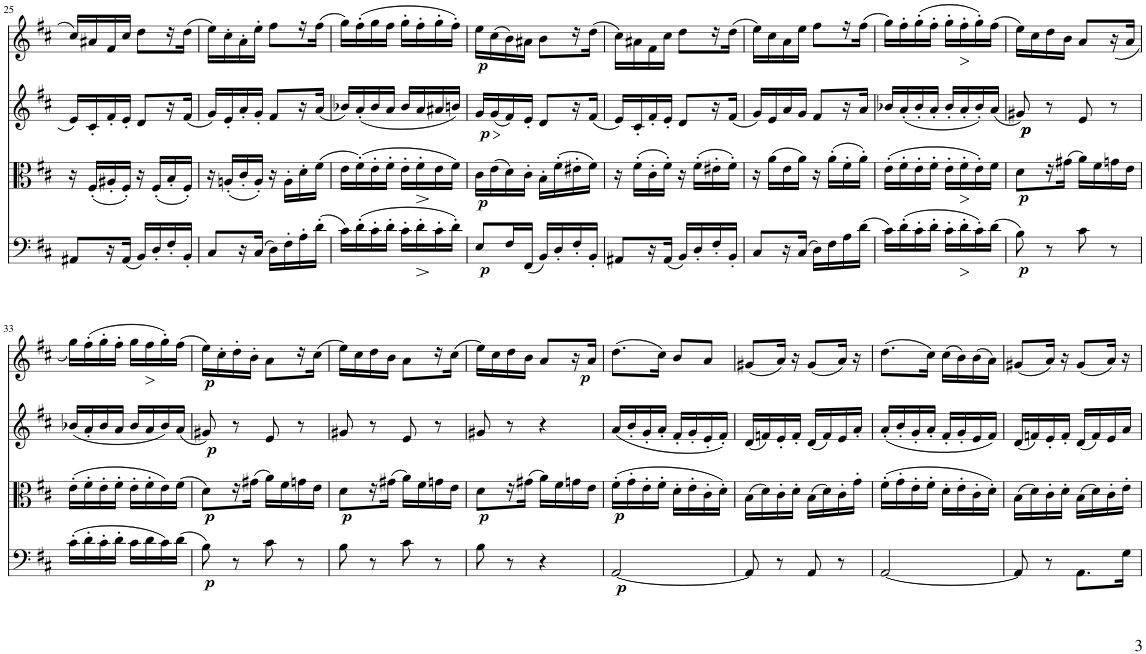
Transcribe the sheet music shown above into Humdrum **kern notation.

**kern	**dynam	**kern	**dynam	**kern	**dynam	**kern	**dynam
*part4	*part4	*part3	*part3	*part2	*part2	*part1	*part1
*staff4	*staff4	*staff3	*staff3	*staff2	*staff2	*staff1	*staff1
*I"Piano	*	*I"Piano	*	*I"Piano	*	*I"Piano	*
*I'Pno	*	*I'Pno	*	*I'Pno	*	*I'Pno	*
!!LO:PB:g=z
*clefF4	*	*clefC3	*	*clefG2	*	*clefG2	*
*k[f#c#]	*	*k[f#c#]	*	*k[f#c#]	*	*k[f#c#]	*
*M2/4	*	*M2/4	*	*M2/4	*	*M2/4	*
=25	=25	=25	=25	=25	=25	=25	=25
8AA#X/L	.	16r	.	16e/LL	.	16cc#/LL	.
.	.	(16F#'/LL	.	16c#'/	.	16a#X/	.
16r	.	16A#X'/	.	16f#'/	.	16f#/	.
(16AA#/JJ	.	16F#'/JJ)	.	16e'/JJ	.	16cc#/JJ	.
16BB/LL)	.	16r	.	8d/L	.	8dd\L	.
16D'/	.	(16F#'/LL	.	.	.	.	.
16F#'/	.	16B'/	.	16r	.	16r	.
16BB'/JJ	.	16F#'/JJ)	.	(16f#/JJ	.	(16dd\JJ	.
=26	=26	=26	=26	=26	=26	=26	=26
8C#/L	.	16r	.	16g/LL)	.	16ee\LL)	.
.	.	(16An'/LL	.	16e'/	.	16cc#'\	.
16r	.	16c#'/	.	16a'/	.	16a'\	.
(16C#/JJ	.	16A'/JJ)	.	16g'/JJ	.	16ee'\JJ	.
16D\LL)	.	16r	.	8f#/L	.	8ff#\L	.
16F#'\	.	16A'\LL	.	.	.	.	.
16A'\	.	16d'\	.	16r	.	16r	.
(16d'\JJ	.	(16f#\JJ	.	(16a/JJ	.	(16ff#\JJ	.
=27	=27	=27	=27	=27	=27	=27	=27
16c#\LL)	.	16e\LL	.	16b-X/LL)	.	16gg\LL)	.
(16d'\	.	(16f#'\)	.	(16a'/	.	(16ff#'\	.
16c#'\	.	16e'\	.	16b-/	.	16gg\	.
16d'\JJ	.	16f#'\JJ	.	16a/JJ	.	16ff#\JJ	.
16c#'\LL	.	16e'\LL	.	16b-/LL	.	16gg'\LL	.
!	!LO:HP:b	!	!LO:HP:b	!	!	!	!
16d'\	>	16f#'\	>	16a/	.	16ff#'\	.
16c#'\	]	16e\	]	16a#X/	.	16gg'\	.
16d'\JJ)	.	16f#\JJ)	.	16bn/JJ)	.	16ff#'\JJ)	.
=28	=28	=28	=28	=28	=28	=28	=28
!	!LO:DY:b	!	!LO:DY:b	!	!LO:HP:b	!	!
!	!	!	!	!	!LO:DY:n=1:b	!	!LO:DY:b
8E/L	p	16c#\LL	p	16g/LL	> p	16ee\LL	p
.	.	(16e\	.	(16g/	]	(16cc#\	.
16F#/L	.	16d\)	.	16f#/)	.	16b\)	.
(16FF#/JJ	.	16c#'\JJ	.	16e'/JJ	.	16a#X\JJ	.
16BB/LL)	.	16B'\LL	.	8d/L	.	8b\L	.
16D'/	.	(16f#'\	.	.	.	.	.
16F#'/	.	16e#X'\	.	16r	.	16r	.
16BB'/JJ	.	16f#\JJ)	.	(16f#/JJ	.	(16dd\JJ	.
=29	=29	=29	=29	=29	=29	=29	=29
8AA#X/L	.	16r	.	16e/LL)	.	16cc#\LL)	.
.	.	(16f#'\LL	.	16c#'/	.	16a#X\	.
16r	.	16c#'\	.	16f#'/	.	16f#\	.
(16AA#/JJ	.	16f#'\JJ)	.	16e'/JJ	.	16cc#\JJ	.
16BB/LL)	.	16r	.	8d/L	.	8dd\L	.
16D'/	.	(16f#'\LL	.	.	.	.	.
16F#'/	.	16e#X'\	.	16r	.	16r	.
16BB'/JJ	.	16f#'\JJ)	.	(16f#/JJ	.	(16dd\JJ	.
=30	=30	=30	=30	=30	=30	=30	=30
8C#/L	.	16r	.	16g/LL)	.	16ee\LL)	.
.	.	(16a\LL	.	16e/	.	16cc#\	.
16r	.	16e\	.	16a/	.	16a\	.
(16C#/JJ	.	16a\JJ)	.	16g/JJ	.	16ee\JJ	.
16D\LL)	.	16r	.	8f#/L	.	8ff#\L	.
16F#\	.	(16a'\LL	.	.	.	.	.
16A\	.	16f#'\	.	16r	.	16r	.
(16d\JJ	.	16a'\JJ)	.	16a/JJ	.	(16ff#\JJ	.
=31	=31	=31	=31	=31	=31	=31	=31
16c#\LL)	.	(16e'\LL	.	16b-X/LL	.	16gg\LL)	.
(16d'\	.	16f#'\	.	(16a'/	.	16ff#'\	.
16c#'\	.	16e'\	.	16b-'/	.	(16gg'\	.
16d'\JJ	.	16f#'\JJ	.	16a'/JJ	.	16ff#'\JJ	.
16c#'\LL	.	16e'\LL	.	16b-'/LL	.	16gg'\LL	.
!	!LO:HP:b	!	!LO:HP:b	!	!	!	!LO:HP:b
16d'\	>	16f#'\	>	16a'/	.	16ff#'\	>
16c#'\)	]	16e'\)	]	16b-'/)	.	16gg'\)	]
(16d\JJ	.	16f#\JJ	.	(16a/JJ	.	(16ff#\JJ	.
=32	=32	=32	=32	=32	=32	=32	=32
!	!LO:DY:b	!	!LO:DY:b	!	!LO:DY:b	!	!
!	!	!	!	!	!LO:DY:n=1:b	!	!
8B\)	p	8d\L	p	8g#X/)	p p	16ee\LL)	.
.	.	.	.	.	.	16cc#\	.
8r	.	16r	.	8r	.	16dd\	.
.	.	(16g#X\JJ	.	.	.	16b\JJ	.
8c#\	.	16a\LL)	.	8e/	.	8a/L	.
.	.	16f#\	.	.	.	.	.
8r	.	16gn\	.	8r	.	(16r	.
.	.	16e\JJ	.	.	.	16a/JJ	.
!!LO:LB:g=z
=33	=33	=33	=33	=33	=33	=33	=33
(16c#'\LL	.	(16e'\LL	.	(16b-X/LL	.	16gg\LL)	.
16d'\	.	16f#'\	.	16a'/	.	(16ff#'\	.
16c#'\	.	16e'\	.	16b-/	.	16gg'\	.
16d'\JJ	.	16f#'\JJ	.	16a/JJ	.	16ff#'\JJ	.
16c#\LL	.	16e'\LL	.	16b-/LL	.	16gg\LL	.
!	!	!	!	!	!	!	!LO:HP:b
16d\	.	16f#'\	.	16a/	.	16ff#\	>
16c#\)	.	16e\)	.	16b-/)	.	16gg'\)	]
(16d\JJ	.	(16f#\JJ	.	(16a/JJ	.	(16ff#\JJ	.
=34	=34	=34	=34	=34	=34	=34	=34
!	!LO:DY:b	!	!LO:DY:b	!	!LO:DY:b	!	!LO:DY:b
8B\)	p	8d\L)	p	8g#X/)	p	16ee\LL)	p
.	.	.	.	.	.	16cc#'\	.
8r	.	16r	.	8r	.	16dd'\	.
.	.	(16g#X\JJ	.	.	.	16b'\JJ	.
8c#\	.	16a\LL)	.	8e/	.	8a\L	.
.	.	16f#\	.	.	.	.	.
8r	.	16gn\	.	8r	.	16r	.
.	.	16e\JJ	.	.	.	(16cc#\JJ	.
=35	=35	=35	=35	=35	=35	=35	=35
!	!	!	!LO:DY:b	!	!	!	!
8B\	.	8d\L	p	8g#X/	.	16ee\LL)	.
.	.	.	.	.	.	16cc#\	.
8r	.	16r	.	8r	.	16dd\	.
.	.	(16g#X\JJ	.	.	.	16b\JJ	.
8c#\	.	16a\LL)	.	8e/	.	8a\L	.
.	.	16f#\	.	.	.	.	.
8r	.	16gn\	.	8r	.	16r	.
.	.	16e\JJ	.	.	.	(16cc#\JJ	.
=36	=36	=36	=36	=36	=36	=36	=36
!	!	!	!LO:DY:b	!	!	!	!
*	*	*	*	*	*	*^	*
8B\	.	8d\L	p	8g#X/	.	16ee\LL)	4ryy	.
.	.	.	.	.	.	16cc#\	.	.
8r	.	16r	.	8r	.	16dd\	.	.
.	.	(16g#X\JJ	.	.	.	16b\JJ	.	.
4r	.	16a\LL)	.	4r	.	8a/L	8ryy	.
.	.	16f#\	.	.	.	.	.	.
.	.	16gn\	.	.	.	16r	32ryy	.
!	!	!	!	!	!	!	!	!LO:DY:b
.	.	.	.	.	.	.	16.ryy	p
.	.	16e\JJ	.	.	.	16a/JJ	.	.
=37	=37	=37	=37	=37	=37	=37	=37	=37
!	!LO:DY:b	!	!LO:DY:b	!	!	!	!	!
*	*	*	*	*	*	*v	*v	*
[2AA/	p	(16f#'\LL	p	(16a/LL	.	(8.dd\L	.
.	.	16g'\	.	16b'/	.	.	.
.	.	16e'\	.	16g'/	.	.	.
.	.	16f#'\JJ	.	16a'/JJ	.	16cc#\Jk)	.
.	.	16d'\LL	.	16f#'/LL	.	8b/L	.
.	.	16e'\	.	16g'/	.	.	.
.	.	16c#'\	.	16e'/	.	8a/J	.
.	.	16d'\JJ)	.	16f#'/JJ)	.	.	.
=38	=38	=38	=38	=38	=38	=38	=38
8AA/]	.	(16B\LL	.	(16d/LL	.	(8g#X/L	.
.	.	16d\)	.	16fn/)	.	.	.
8r	.	16c#'\	.	16e'/	.	16a/Jk)	.
.	.	16d'\JJ	.	16f'/JJ	.	16r	.
8AA/	.	(16B\LL	.	(16d/LL	.	(8g#/L	.
.	.	16d\)	.	16f/)	.	.	.
8r	.	16c#'\	.	16e/	.	16a/Jk)	.
.	.	16g'\JJ	.	16a'/JJ	.	16r	.
=39	=39	=39	=39	=39	=39	=39	=39
[2AA/	.	(16f#'\LL	.	(16a'/LL	.	(8.dd\L	.
.	.	16g'\	.	16b'/	.	.	.
.	.	16e'\	.	16g'/	.	.	.
.	.	16f#'\JJ	.	16a'/JJ	.	16cc#\Jk)	.
.	.	16d'\LL	.	16f#'/LL	.	(16cc#\LL	.
.	.	16e'\	.	16g'/	.	16b\)	.
.	.	16c#'\	.	16e/	.	(16b\	.
.	.	16d'\JJ)	.	16f#/JJ)	.	16a\JJ)	.
=40	=40	=40	=40	=40	=40	=40	=40
8AA/]	.	(16B\LL	.	(16d/LL	.	(8g#X/L	.
.	.	16d\)	.	16fn/)	.	.	.
8r	.	16c#'\	.	16e'/	.	16a/Jk)	.
.	.	16d'\JJ	.	16f'/JJ	.	16r	.
8.AA\L	.	(16B\LL	.	(16d/LL	.	(8g#/L	.
.	.	16d\)	.	16f/)	.	.	.
.	.	16c#'\	.	16e/	.	16a/Jk)	.
16G\Jk	.	16e'\JJ	.	16a/JJ	.	16r	.
=	=	=	=	=	=	=	=
*-	*-	*-	*-	*-	*-	*-	*-
